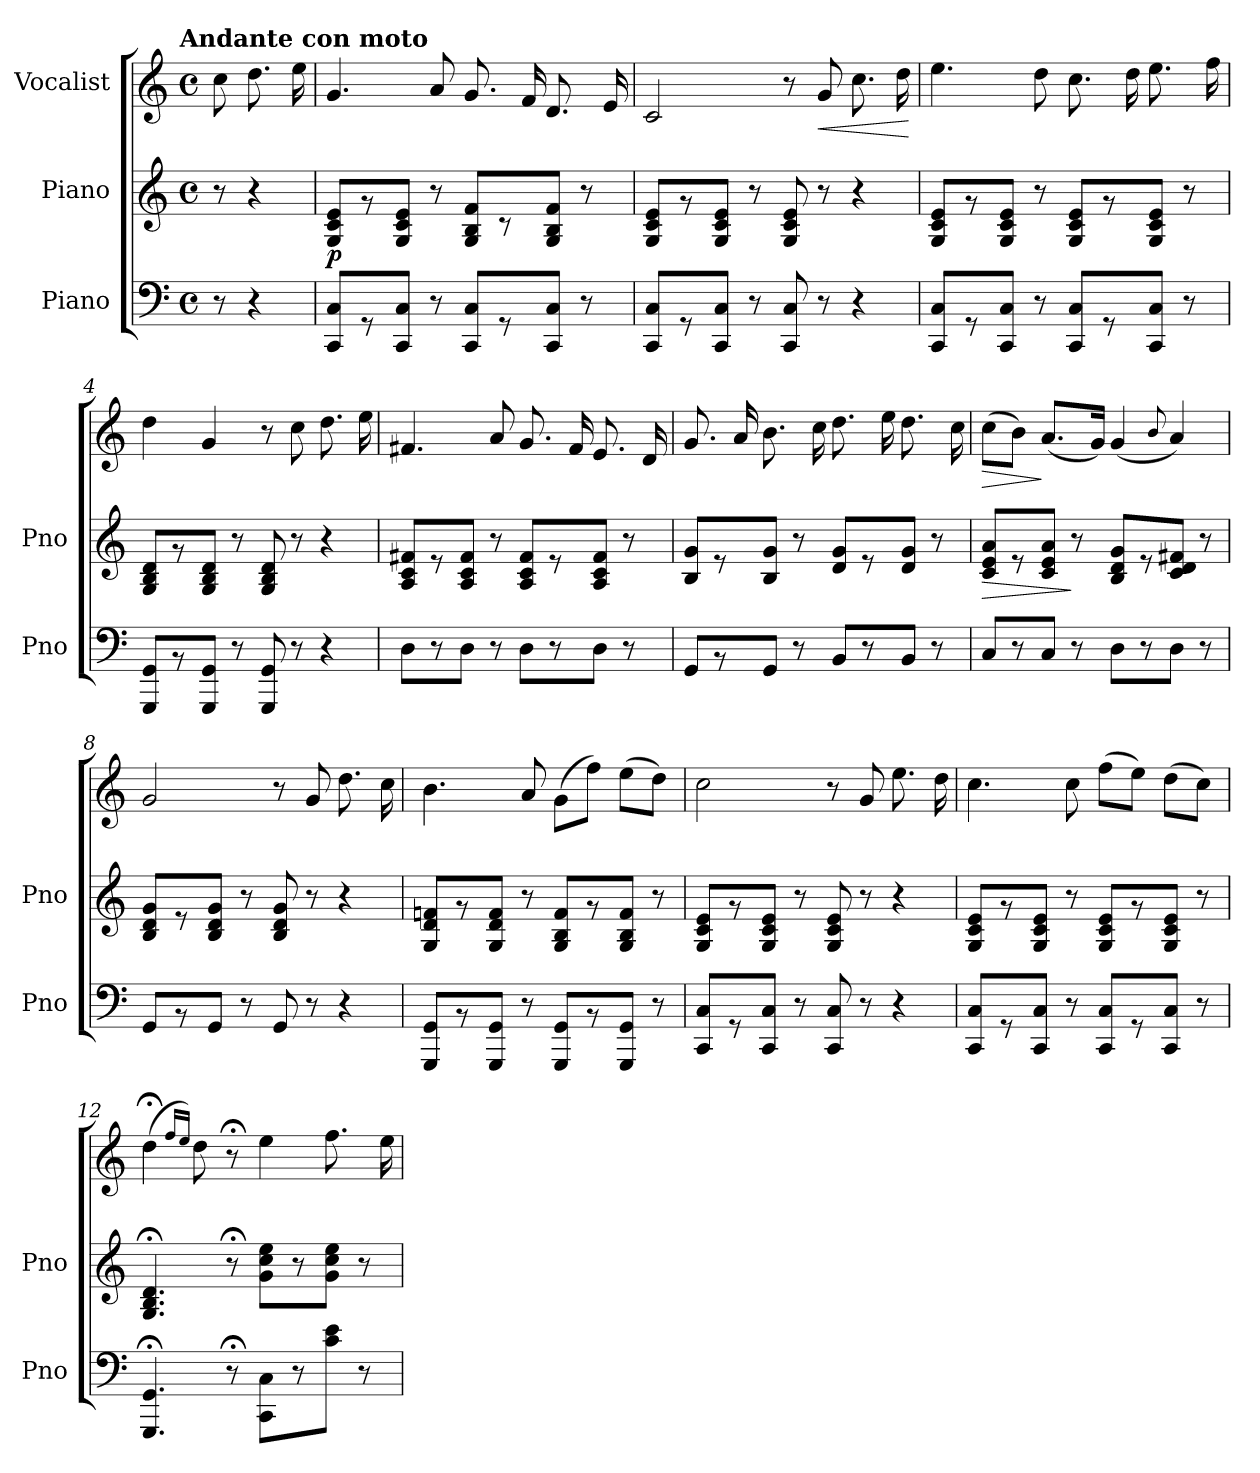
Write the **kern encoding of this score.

**kern	**kern	**dynam	**kern	**dynam
*part3	*part2	*part2	*part1	*part1
*staff3	*staff2	*staff2	*staff1	*staff1
*I"Piano	*I"Piano	*	*I"Vocalist	*
*I'Pno	*I'Pno	*	*	*
*clefF4	*clefG2	*	*clefG2	*
*k[]	*k[]	*	*k[]	*
*C:	*C:	*	*C:	*
!!LO:TX:omd:t=Andante con moto
*M4/4	*M4/4	*	*M4/4	*
*met(c)	*met(c)	*	*met(c)	*
*MM104	*MM104	*	*MM104	*
=	=	=	=	=
8r	8r	.	8cc	.
4r	4r	.	8.dd	.
.	.	.	16ee	.
=1	=1	=1	=1	=1
8CC 8CL	8G 8c 8eL	p	4.g	.
8r	8rg	.	.	.
8CC 8CJ	8G 8c 8eJ	.	.	.
8r	8r	.	8a	.
8CC 8CL	8G 8B 8fL	.	8.g	.
8r	8r	.	.	.
.	.	.	16f	.
8CC 8CJ	8G 8B 8fJ	.	8.d	.
8r	8r	.	.	.
.	.	.	16e	.
=2	=2	=2	=2	=2
8CC 8CL	8G 8c 8eL	.	2c	.
8r	8rg	.	.	.
8CC 8CJ	8G 8c 8eJ	.	.	.
8r	8r	.	.	.
8CC 8C	8G 8c 8e	.	8r	.
!	!	!	!	!LO:HP:b
8r	8r	.	8g	<
4r	4r	.	8.cc	.
.	.	.	16dd	.
.	.	.	.	[
=3	=3	=3	=3	=3
8CC 8CL	8G 8c 8eL	.	4.ee	.
8r	8rg	.	.	.
8CC 8CJ	8G 8c 8eJ	.	.	.
8r	8r	.	8dd	.
8CC 8CL	8G 8c 8eL	.	8.cc	.
8r	8rg	.	.	.
.	.	.	16dd	.
8CC 8CJ	8G 8c 8eJ	.	8.ee	.
8r	8r	.	.	.
.	.	.	16ff	.
=4	=4	=4	=4	=4
8GGG 8GGL	8G 8B 8dL	.	4dd	.
8rBB	8rg	.	.	.
8GGG 8GGJ	8G 8B 8dJ	.	4g	.
8r	8r	.	.	.
8GGG 8GG	8G 8B 8d	.	8r	.
8r	8r	.	8cc	.
4r	4r	.	8.dd	.
.	.	.	16ee	.
=5	=5	=5	=5	=5
8DL	8A 8c 8f#XL	.	4.f#X	.
8r	8r	.	.	.
8DJ	8A 8c 8f#J	.	.	.
8r	8r	.	8a	.
8DL	8A 8c 8f#L	.	8.g	.
8r	8r	.	.	.
.	.	.	16f#	.
8DJ	8A 8c 8f#J	.	8.e	.
8r	8r	.	.	.
.	.	.	16d	.
=6	=6	=6	=6	=6
8GGL	8B 8gL	.	8.g	.
8rBB	8r	.	.	.
.	.	.	16a	.
8GGJ	8B 8gJ	.	8.b	.
8r	8r	.	.	.
.	.	.	16cc	.
8BBL	8d 8gL	.	8.dd	.
8r	8r	.	.	.
.	.	.	16ee	.
8BBJ	8d 8gJ	.	8.dd	.
8r	8r	.	.	.
.	.	.	16cc	.
=7	=7	=7	=7	=7
!	!	!	!	!LO:HP:b
8CL	8c 8e 8aL	>	(8ccL	>
8r	8r	.	8bJ)	.
8CJ	8c 8e 8aJ	.	(8.aL	]
8r	8r	]	.	.
.	.	.	16gJk)	.
8DL	8B 8d 8gL	.	(4g	.
8r	8r	.	.	.
.	.	.	8qqb	.
8DJ	8c 8d 8f#XJ	.	4a)	.
8r	8r	.	.	.
=8	=8	=8	=8	=8
8GGL	8B 8d 8gL	.	2g	.
8rBB	8r	.	.	.
8GGJ	8B 8d 8gJ	.	.	.
8r	8r	.	.	.
8GG	8B 8d 8g	.	8r	.
8r	8r	.	8g	.
4r	4r	.	8.dd	.
.	.	.	16cc	.
=9	=9	=9	=9	=9
8GGG 8GGL	8G 8d 8fnL	.	4.b	.
8rBB	8rg	.	.	.
8GGG 8GGJ	8G 8d 8fJ	.	.	.
8r	8r	.	8a	.
8GGG 8GGL	8G 8B 8fL	.	(8gL	.
8rBB	8rg	.	8ffJ)	.
8GGG 8GGJ	8G 8B 8fJ	.	(8eeL	.
8r	8r	.	8ddJ)	.
=10	=10	=10	=10	=10
8CC 8CL	8G 8c 8eL	.	2cc	.
8r	8rg	.	.	.
8CC 8CJ	8G 8c 8eJ	.	.	.
8r	8r	.	.	.
8CC 8C	8G 8c 8e	.	8r	.
8r	8r	.	8g	.
4r	4r	.	8.ee	.
.	.	.	16dd	.
=11	=11	=11	=11	=11
8CC 8CL	8G 8c 8eL	.	4.cc	.
8r	8rg	.	.	.
8CC 8CJ	8G 8c 8eJ	.	.	.
8r	8r	.	8cc	.
8CC 8CL	8G 8c 8eL	.	(8ffL	.
8r	8rg	.	8eeJ)	.
8CC 8CJ	8G 8c 8eJ	.	(8ddL	.
8r	8r	.	8ccJ)	.
=12	=12	=12	=12	=12
4.GGG;< 4.GG;<	4.G;< 4.B;< 4.d;<	.	(<4dd;<	.
.	.	.	16qffLL	.
.	.	.	16qeeJJ)	.
.	.	.	8dd	.
8r;<	8r;<	.	8r;<	.
8CC 8CL	8g 8cc 8eeL	.	4ee	.
8r	8r	.	.	.
8c 8eJ	8g 8cc 8eeJ	.	8.ff	.
8r	8r	.	.	.
.	.	.	16ee	.
=	=	=	=	=
*-	*-	*-	*-	*-
